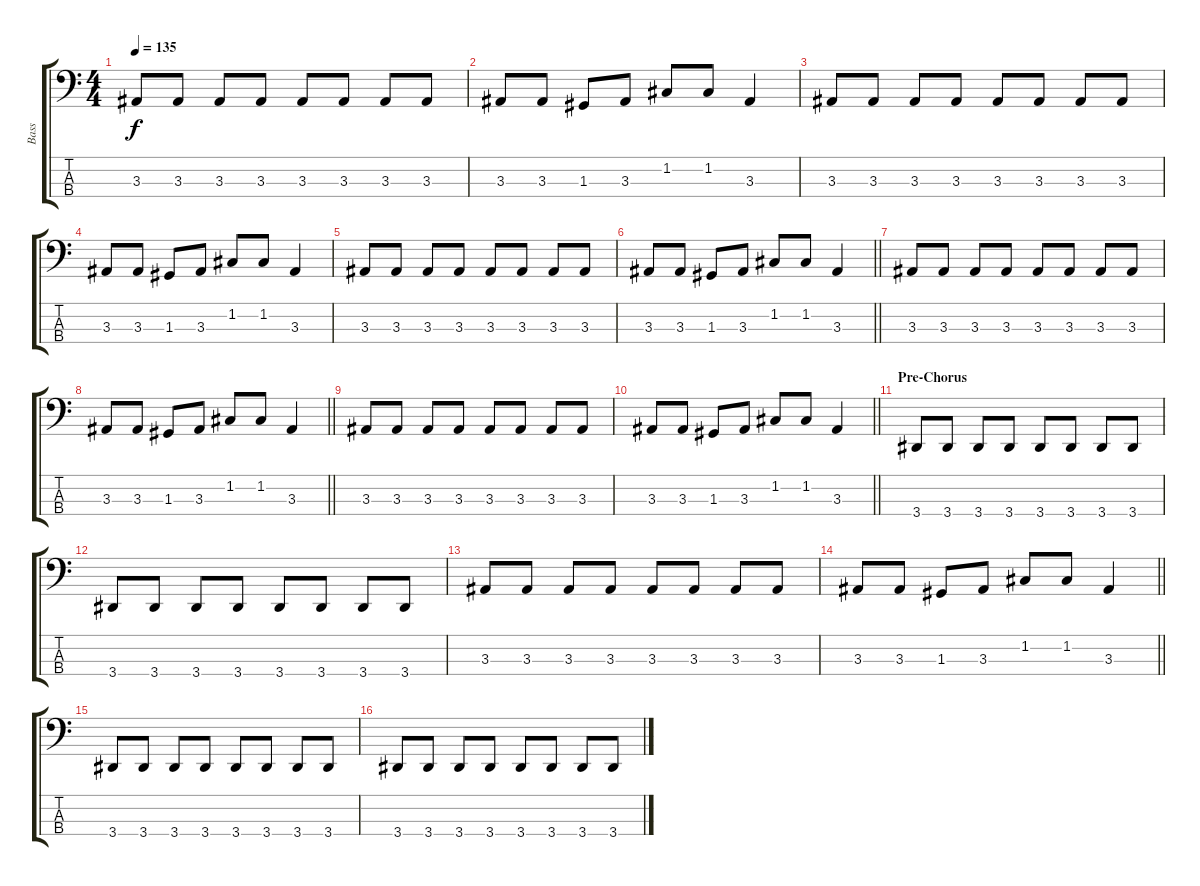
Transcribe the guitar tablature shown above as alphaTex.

\track ("Bass" "Bass") {instrument electricbasspick}
\staff {score tabs}
\tuning (F2 C2 G1 C1) {hide}
\ts (4 4)
\tempo 135
\clef f4
\ks c
3.3.8{dy f} 3.3.8 3.3.8 3.3.8 3.3.8 3.3.8 3.3.8 3.3.8 |
3.3.8 3.3.8 1.3.8 3.3.8 1.2.8 1.2.8 3.3.4 |
3.3.8 3.3.8 3.3.8 3.3.8 3.3.8 3.3.8 3.3.8 3.3.8 |
3.3.8 3.3.8 1.3.8 3.3.8 1.2.8 1.2.8 3.3.4 |
3.3.8 3.3.8 3.3.8 3.3.8 3.3.8 3.3.8 3.3.8 3.3.8 |
\barLineRight lightlight
3.3.8 3.3.8 1.3.8 3.3.8 1.2.8 1.2.8 3.3.4 |
3.3.8 3.3.8 3.3.8 3.3.8 3.3.8 3.3.8 3.3.8 3.3.8 |
\barLineRight lightlight
3.3.8 3.3.8 1.3.8 3.3.8 1.2.8 1.2.8 3.3.4 |
3.3.8 3.3.8 3.3.8 3.3.8 3.3.8 3.3.8 3.3.8 3.3.8 |
\barLineRight lightlight
3.3.8 3.3.8 1.3.8 3.3.8 1.2.8 1.2.8 3.3.4 |
\section ("" "Pre-Chorus")
3.4.8 3.4.8 3.4.8 3.4.8 3.4.8 3.4.8 3.4.8 3.4.8 |
3.4.8 3.4.8 3.4.8 3.4.8 3.4.8 3.4.8 3.4.8 3.4.8 |
3.3.8 3.3.8 3.3.8 3.3.8 3.3.8 3.3.8 3.3.8 3.3.8 |
\barLineRight lightlight
3.3.8 3.3.8 1.3.8 3.3.8 1.2.8 1.2.8 3.3.4 |
3.4.8 3.4.8 3.4.8 3.4.8 3.4.8 3.4.8 3.4.8 3.4.8 |
3.4.8 3.4.8 3.4.8 3.4.8 3.4.8 3.4.8 3.4.8 3.4.8
